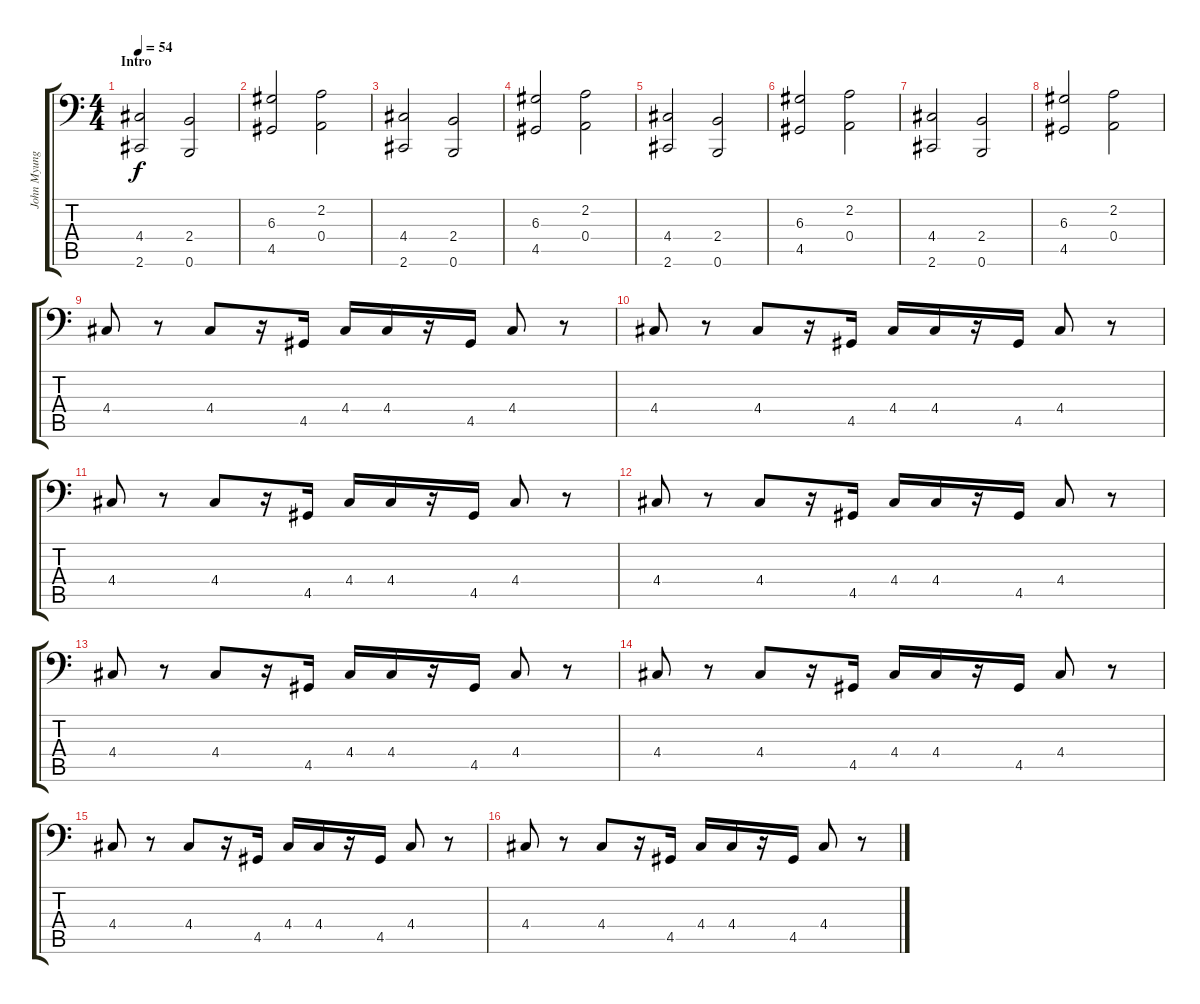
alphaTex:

\track ("John Myung - Bass" "John Myung") {instrument electricbassfinger}
\staff {score tabs}
\tuning (C3 G2 D2 A1 E1 B0) {hide}
\ts (4 4)
\section ("" "Intro")
\tempo 54
\clef f4
\ks c
(4.4 2.6).2{dy f instrument electricbassfinger} (2.4 0.6).2 |
(6.3 4.5).2 (2.2 0.4).2 |
(4.4 2.6).2 (2.4 0.6).2 |
(6.3 4.5).2 (2.2 0.4).2 |
(4.4 2.6).2 (2.4 0.6).2 |
(6.3 4.5).2 (2.2 0.4).2 |
(4.4 2.6).2 (2.4 0.6).2 |
(6.3 4.5).2 (2.2 0.4).2 |
4.4.8 r.8 4.4.8 r.16 4.5.16 4.4.16 4.4.16 r.16 4.5.16 4.4.8 r.8 |
4.4.8 r.8 4.4.8 r.16 4.5.16 4.4.16 4.4.16 r.16 4.5.16 4.4.8 r.8 |
4.4.8 r.8 4.4.8 r.16 4.5.16 4.4.16 4.4.16 r.16 4.5.16 4.4.8 r.8 |
4.4.8 r.8 4.4.8 r.16 4.5.16 4.4.16 4.4.16 r.16 4.5.16 4.4.8 r.8 |
4.4.8 r.8 4.4.8 r.16 4.5.16 4.4.16 4.4.16 r.16 4.5.16 4.4.8 r.8 |
4.4.8 r.8 4.4.8 r.16 4.5.16 4.4.16 4.4.16 r.16 4.5.16 4.4.8 r.8 |
4.4.8 r.8 4.4.8 r.16 4.5.16 4.4.16 4.4.16 r.16 4.5.16 4.4.8 r.8 |
4.4.8 r.8 4.4.8 r.16 4.5.16 4.4.16 4.4.16 r.16 4.5.16 4.4.8 r.8
